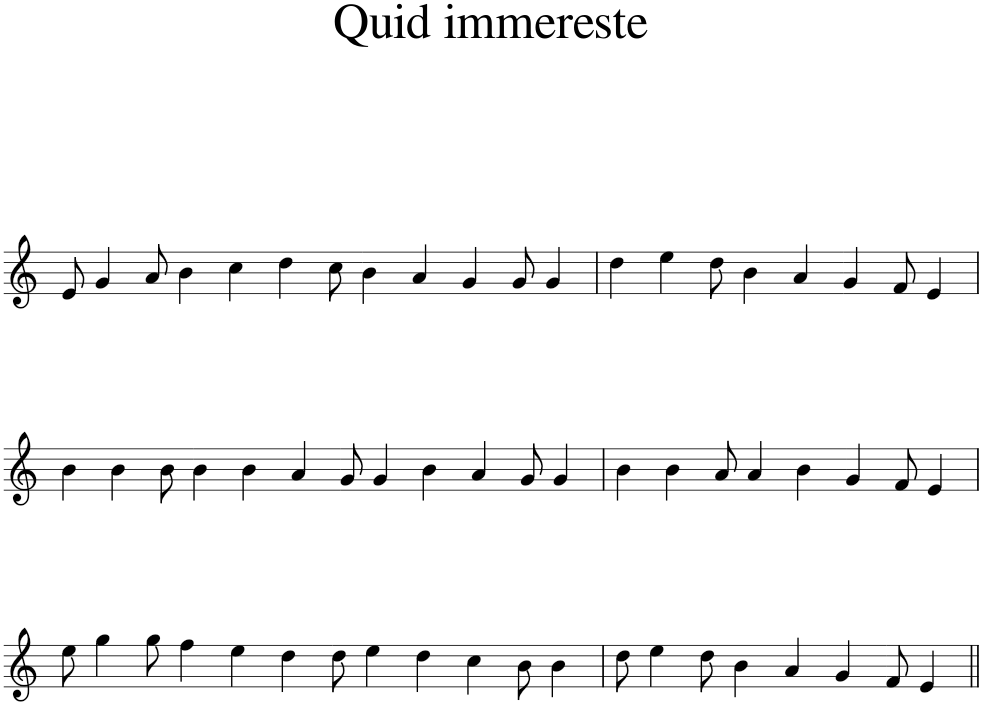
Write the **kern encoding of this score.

**kern
*part1
*staff1
*I"Piano
*I'Pno.
*clefG2
*k[]
*M11/8
=1
8e/
4g/
8a/
4b\
4cc\
4dd\
8cc\
=2-
*M9/8
4b\
4a/
4g/
8g/
4g/
=3
4dd\
4ee\
8dd\
4b\
4a/
=4-
*M5/8
4g/
8f/
4e/
!!LO:LB:g=z
=5
4b\
4b\
8b\
=6-
*M3/4
4b\
4b\
4a/
=7-
*M5/4
8g/
4g/
4b\
4a/
8g/
4g/
=8
*M9/8
4b\
4b\
8a/
4a/
4b\
=9-
*M5/8
4g/
8f/
4e/
!!LO:LB:g=z
=10
*M5/4
8ee\
4gg\
8gg\
4ff\
4ee\
4dd\
=11-
8dd\
4ee\
4dd\
4cc\
8b\
4b\
=12
8dd\
4ee\
8dd\
4b\
4a/
4g/
=13-
*M3/8
8f/
4e/
=||
*-
